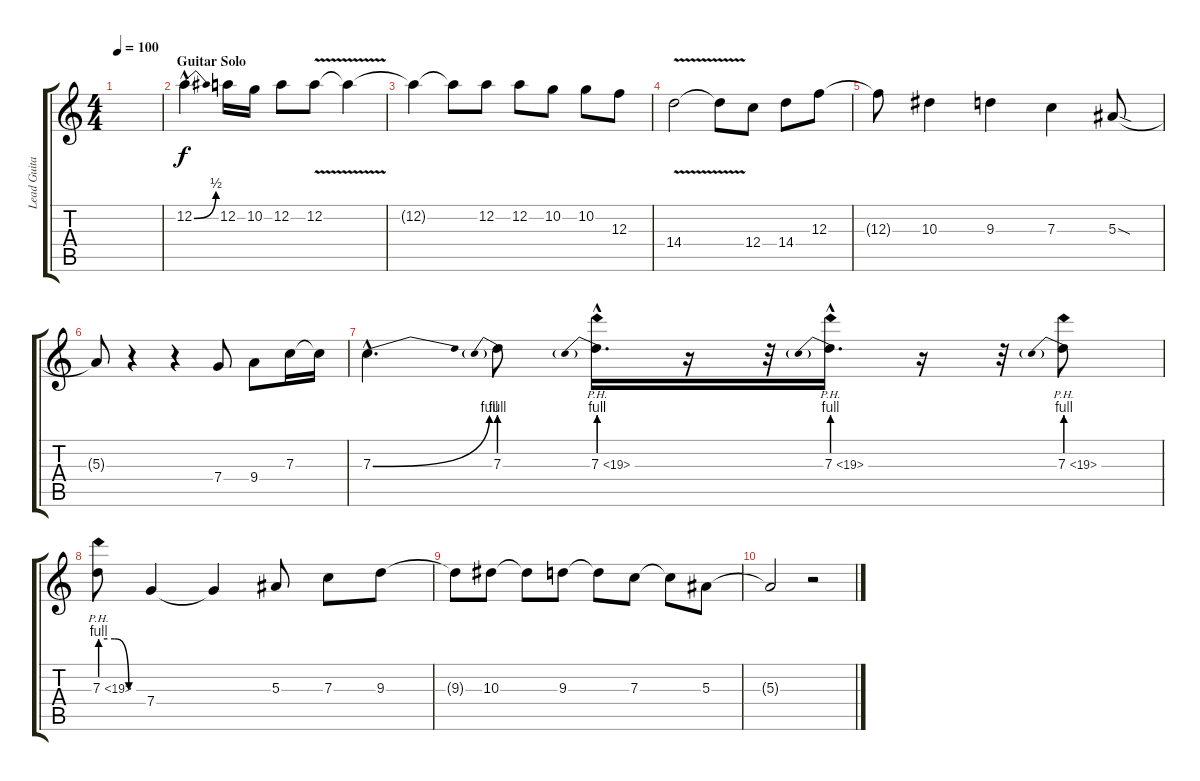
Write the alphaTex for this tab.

\track ("Lead Guitar" "Lead Guita") {instrument distortionguitar}
\staff {score tabs}
\tuning (D4 A3 F3 C3 G2 D2) {hide}
\ts (4 4)
\tempo 100
\clef g2
\ks c
|
\section ("" "Guitar Solo")
12.2{be (bend 0 0 60 2) hac}.4{d volume 13 instrument distortionguitar} 12.2.16 10.2.16 12.2.8 12.2{v}.8 12.2{t}.4 |
12.2{t}.4 12.2{t}.8 12.2.8 12.2.8 10.2.8 10.2.8 12.3.8 |
14.4{v}.2 14.4{t}.8 12.4.8 14.4.8 12.3.8 |
12.3{t}.8 10.3.4 9.3.4 7.3.4 5.3{sod}.8 |
5.3{t}.8 r.4 r.4 7.4.8 9.4.8 7.3.16 7.3{t}.16 |
7.3{be (bend 0 0 60 4) hac}.4{d} 7.3{be (prebend 0 4 60 4)}.8 7.3{be (prebend 0 4 60 4) ph 12 hac}.16{d} r.16 r.32 7.3{be (prebend 0 4 60 4) ph 12 hac}.16{d} r.16 r.32 7.3{be (prebend 0 4 60 4) ph 12}.8 |
7.3{be (custom 0 4 20 4 40 0 60 0) ph 12}.8 7.4.4 7.4{t}.4 5.3.8 7.3.8 9.3.8 |
9.3{t}.8 10.3.8 10.3{t}.8 9.3.8 9.3{t}.8 7.3.8 7.3{t}.8 5.3.8{volume 0} |
5.3{t}.2 r.2
